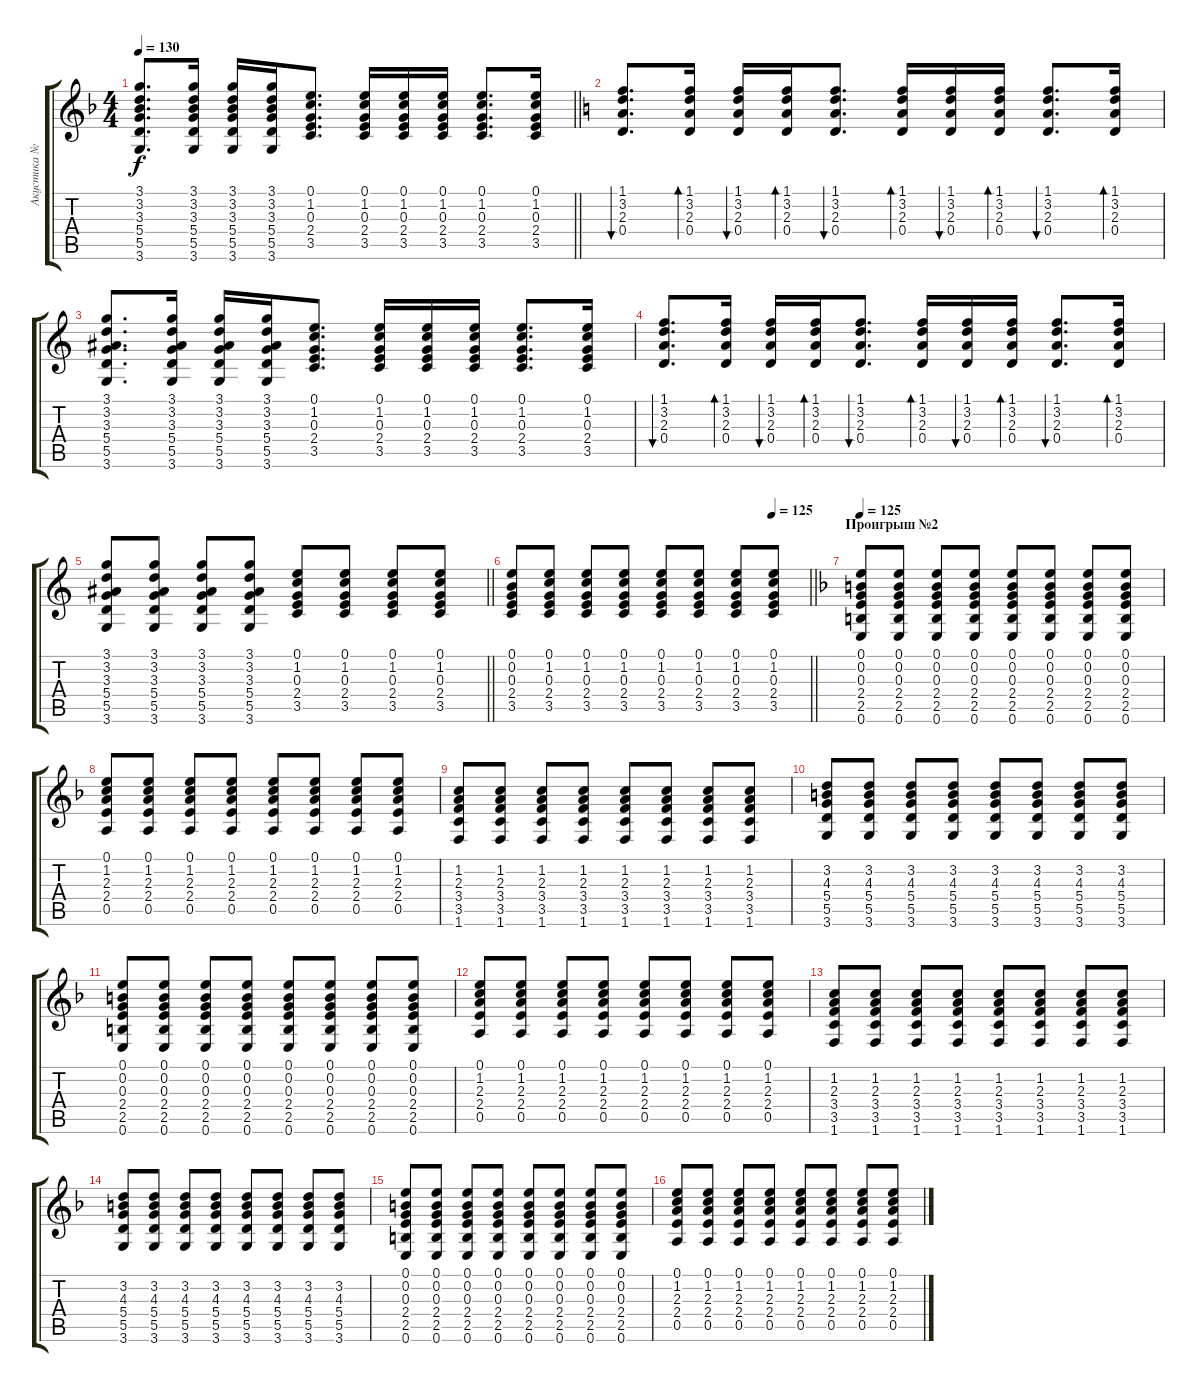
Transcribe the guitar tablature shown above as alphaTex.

\track ("Акустика №1" "Акустика №") {instrument acousticguitarsteel}
\staff {score tabs}
\tuning (E4 B3 G3 D3 A2 E2) {hide}
\ts (4 4)
\tempo 130
\clef g2
\barLineRight lightlight
\ks f
(3.1 3.2 3.3 5.4 5.5 3.6).8{d dy f} (3.1 3.2 3.3 5.4 5.5 3.6).16 (3.1 3.2 3.3 5.4 5.5 3.6).16 (3.1 3.2 3.3 5.4 5.5 3.6).16 (0.1 1.2 0.3 2.4 3.5).8{d} (0.1 1.2 0.3 2.4 3.5).16 (0.1 1.2 0.3 2.4 3.5).16 (0.1 1.2 0.3 2.4 3.5).16 (0.1 1.2 0.3 2.4 3.5).8{d} (0.1 1.2 0.3 2.4 3.5).16 |
\ks c
(1.1 3.2 2.3 0.4).8{d bu 30} (1.1 3.2 2.3 0.4).16{bd 30} (1.1 3.2 2.3 0.4).16{bu 30} (1.1 3.2 2.3 0.4).16{bd 30} (1.1 3.2 2.3 0.4).8{d bu 30} (1.1 3.2 2.3 0.4).16{bd 30} (1.1 3.2 2.3 0.4).16{bu 30} (1.1 3.2 2.3 0.4).16{bd 30} (1.1 3.2 2.3 0.4).8{d bu 30} (1.1 3.2 2.3 0.4).16{bd 30} |
(3.1 3.2 3.3 5.4 5.5 3.6).8{d} (3.1 3.2 3.3 5.4 5.5 3.6).16 (3.1 3.2 3.3 5.4 5.5 3.6).16 (3.1 3.2 3.3 5.4 5.5 3.6).16 (0.1 1.2 0.3 2.4 3.5).8{d} (0.1 1.2 0.3 2.4 3.5).16 (0.1 1.2 0.3 2.4 3.5).16 (0.1 1.2 0.3 2.4 3.5).16 (0.1 1.2 0.3 2.4 3.5).8{d} (0.1 1.2 0.3 2.4 3.5).16 |
(1.1 3.2 2.3 0.4).8{d bu 30} (1.1 3.2 2.3 0.4).16{bd 30} (1.1 3.2 2.3 0.4).16{bu 30} (1.1 3.2 2.3 0.4).16{bd 30} (1.1 3.2 2.3 0.4).8{d bu 30} (1.1 3.2 2.3 0.4).16{bd 30} (1.1 3.2 2.3 0.4).16{bu 30} (1.1 3.2 2.3 0.4).16{bd 30} (1.1 3.2 2.3 0.4).8{d bu 30} (1.1 3.2 2.3 0.4).16{bd 30} |
\barLineRight lightlight
(3.1 3.2 3.3 5.4 5.5 3.6).8 (3.1 3.2 3.3 5.4 5.5 3.6).8 (3.1 3.2 3.3 5.4 5.5 3.6).8 (3.1 3.2 3.3 5.4 5.5 3.6).8 (0.1 1.2 0.3 2.4 3.5).8 (0.1 1.2 0.3 2.4 3.5).8 (0.1 1.2 0.3 2.4 3.5).8 (0.1 1.2 0.3 2.4 3.5).8 |
\tempo (125 0.875)
\barLineRight lightlight
(0.1 0.2 0.3 2.4 3.5).8 (0.1 1.2 0.3 2.4 3.5).8 (0.1 1.2 0.3 2.4 3.5).8 (0.1 1.2 0.3 2.4 3.5).8 (0.1 1.2 0.3 2.4 3.5).8 (0.1 1.2 0.3 2.4 3.5).8 (0.1 1.2 0.3 2.4 3.5).8 (0.1 1.2 0.3 2.4 3.5).8 |
\section ("" "Проигрыш №2")
\tempo 125
\ks f
(0.1 0.2 0.3 2.4 2.5 0.6).8 (0.1 0.2 0.3 2.4 2.5 0.6).8 (0.1 0.2 0.3 2.4 2.5 0.6).8 (0.1 0.2 0.3 2.4 2.5 0.6).8 (0.1 0.2 0.3 2.4 2.5 0.6).8 (0.1 0.2 0.3 2.4 2.5 0.6).8 (0.1 0.2 0.3 2.4 2.5 0.6).8 (0.1 0.2 0.3 2.4 2.5 0.6).8 |
(0.1 1.2 2.3 2.4 0.5).8 (0.1 1.2 2.3 2.4 0.5).8 (0.1 1.2 2.3 2.4 0.5).8 (0.1 1.2 2.3 2.4 0.5).8 (0.1 1.2 2.3 2.4 0.5).8 (0.1 1.2 2.3 2.4 0.5).8 (0.1 1.2 2.3 2.4 0.5).8 (0.1 1.2 2.3 2.4 0.5).8 |
(1.2 2.3 3.4 3.5 1.6).8 (1.2 2.3 3.4 3.5 1.6).8 (1.2 2.3 3.4 3.5 1.6).8 (1.2 2.3 3.4 3.5 1.6).8 (1.2 2.3 3.4 3.5 1.6).8 (1.2 2.3 3.4 3.5 1.6).8 (1.2 2.3 3.4 3.5 1.6).8 (1.2 2.3 3.4 3.5 1.6).8 |
(3.2 4.3 5.4 5.5 3.6).8 (3.2 4.3 5.4 5.5 3.6).8 (3.2 4.3 5.4 5.5 3.6).8 (3.2 4.3 5.4 5.5 3.6).8 (3.2 4.3 5.4 5.5 3.6).8 (3.2 4.3 5.4 5.5 3.6).8 (3.2 4.3 5.4 5.5 3.6).8 (3.2 4.3 5.4 5.5 3.6).8 |
(0.1 0.2 0.3 2.4 2.5 0.6).8 (0.1 0.2 0.3 2.4 2.5 0.6).8 (0.1 0.2 0.3 2.4 2.5 0.6).8 (0.1 0.2 0.3 2.4 2.5 0.6).8 (0.1 0.2 0.3 2.4 2.5 0.6).8 (0.1 0.2 0.3 2.4 2.5 0.6).8 (0.1 0.2 0.3 2.4 2.5 0.6).8 (0.1 0.2 0.3 2.4 2.5 0.6).8 |
(0.1 1.2 2.3 2.4 0.5).8 (0.1 1.2 2.3 2.4 0.5).8 (0.1 1.2 2.3 2.4 0.5).8 (0.1 1.2 2.3 2.4 0.5).8 (0.1 1.2 2.3 2.4 0.5).8 (0.1 1.2 2.3 2.4 0.5).8 (0.1 1.2 2.3 2.4 0.5).8 (0.1 1.2 2.3 2.4 0.5).8 |
(1.2 2.3 3.4 3.5 1.6).8 (1.2 2.3 3.4 3.5 1.6).8 (1.2 2.3 3.4 3.5 1.6).8 (1.2 2.3 3.4 3.5 1.6).8 (1.2 2.3 3.4 3.5 1.6).8 (1.2 2.3 3.4 3.5 1.6).8 (1.2 2.3 3.4 3.5 1.6).8 (1.2 2.3 3.4 3.5 1.6).8 |
(3.2 4.3 5.4 5.5 3.6).8 (3.2 4.3 5.4 5.5 3.6).8 (3.2 4.3 5.4 5.5 3.6).8 (3.2 4.3 5.4 5.5 3.6).8 (3.2 4.3 5.4 5.5 3.6).8 (3.2 4.3 5.4 5.5 3.6).8 (3.2 4.3 5.4 5.5 3.6).8 (3.2 4.3 5.4 5.5 3.6).8 |
(0.1 0.2 0.3 2.4 2.5 0.6).8 (0.1 0.2 0.3 2.4 2.5 0.6).8 (0.1 0.2 0.3 2.4 2.5 0.6).8 (0.1 0.2 0.3 2.4 2.5 0.6).8 (0.1 0.2 0.3 2.4 2.5 0.6).8 (0.1 0.2 0.3 2.4 2.5 0.6).8 (0.1 0.2 0.3 2.4 2.5 0.6).8 (0.1 0.2 0.3 2.4 2.5 0.6).8 |
(0.1 1.2 2.3 2.4 0.5).8 (0.1 1.2 2.3 2.4 0.5).8 (0.1 1.2 2.3 2.4 0.5).8 (0.1 1.2 2.3 2.4 0.5).8 (0.1 1.2 2.3 2.4 0.5).8 (0.1 1.2 2.3 2.4 0.5).8 (0.1 1.2 2.3 2.4 0.5).8 (0.1 1.2 2.3 2.4 0.5).8
